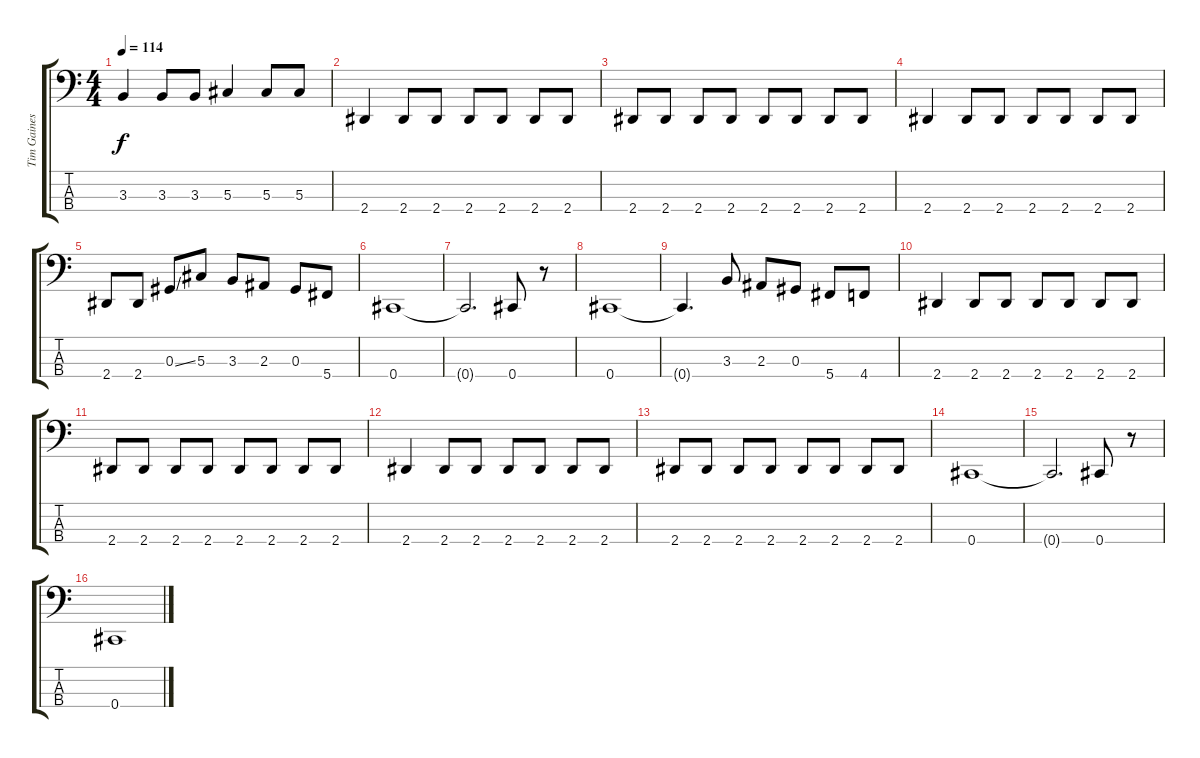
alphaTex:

\track ("Tim Gaines (Bass)" "Tim Gaines") {instrument electricbassfinger}
\staff {score tabs}
\tuning (Gb2 Db2 Ab1 Db1) {hide}
\ts (4 4)
\tempo 114
\clef f4
\ks c
3.3.4{dy f} 3.3.8 3.3.8 5.3.4 5.3.8 5.3.8 |
2.4.4 2.4.8 2.4.8 2.4.8 2.4.8 2.4.8 2.4.8 |
2.4.8 2.4.8 2.4.8 2.4.8 2.4.8 2.4.8 2.4.8 2.4.8 |
2.4.4 2.4.8 2.4.8 2.4.8 2.4.8 2.4.8 2.4.8 |
2.4.8 2.4.8 0.3{ss}.8 5.3.8 3.3.8 2.3.8 0.3.8 5.4.8 |
0.4.1 |
0.4{t}.2{d} 0.4.8 r.8 |
0.4.1 |
0.4{t}.4{d} 3.3.8 2.3.8 0.3.8 5.4.8 4.4.8 |
2.4.4 2.4.8 2.4.8 2.4.8 2.4.8 2.4.8 2.4.8 |
2.4.8 2.4.8 2.4.8 2.4.8 2.4.8 2.4.8 2.4.8 2.4.8 |
2.4.4 2.4.8 2.4.8 2.4.8 2.4.8 2.4.8 2.4.8 |
2.4.8 2.4.8 2.4.8 2.4.8 2.4.8 2.4.8 2.4.8 2.4.8 |
0.4.1 |
0.4{t}.2{d} 0.4.8 r.8 |
0.4.1
